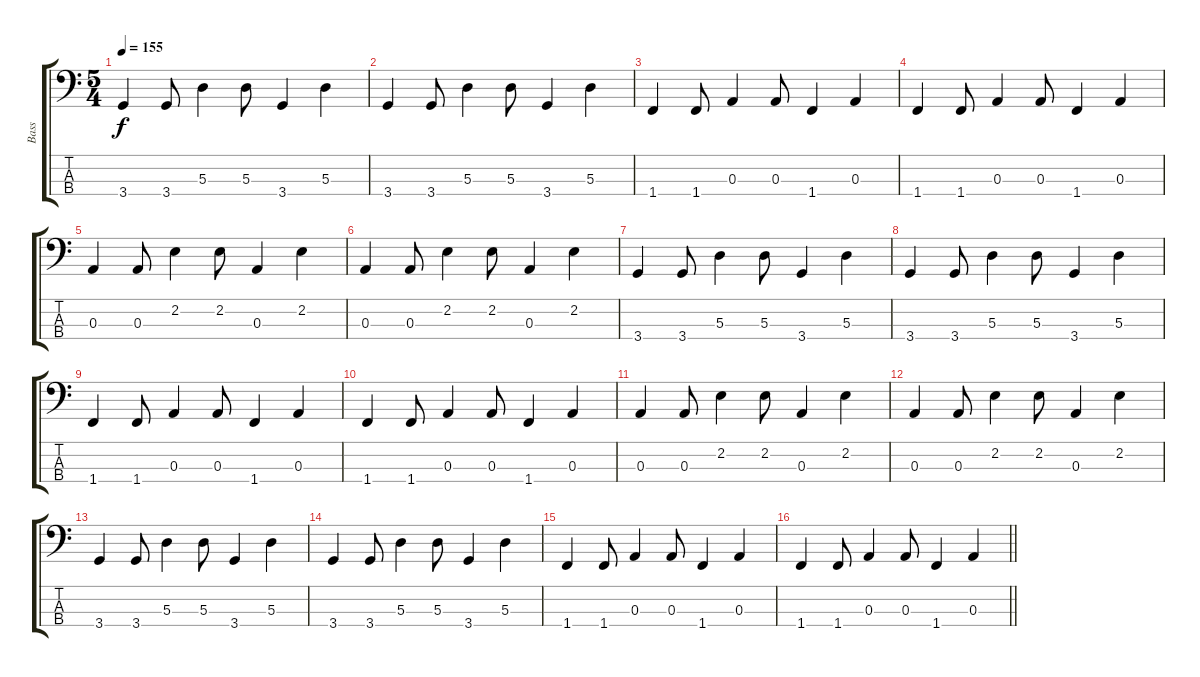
\track ("Bass" "Bass") {instrument electricbassfinger}
\staff {score tabs}
\tuning (G2 D2 A1 E1) {hide}
\ts (5 4)
\tempo 155
\clef f4
\ks c
3.4.4{dy f} 3.4.8 5.3.4 5.3.8 3.4.4 5.3.4 |
3.4.4 3.4.8 5.3.4 5.3.8 3.4.4 5.3.4 |
1.4.4 1.4.8 0.3.4 0.3.8 1.4.4 0.3.4 |
1.4.4 1.4.8 0.3.4 0.3.8 1.4.4 0.3.4 |
0.3.4 0.3.8 2.2.4 2.2.8 0.3.4 2.2.4 |
0.3.4 0.3.8 2.2.4 2.2.8 0.3.4 2.2.4 |
3.4.4 3.4.8 5.3.4 5.3.8 3.4.4 5.3.4 |
3.4.4 3.4.8 5.3.4 5.3.8 3.4.4 5.3.4 |
1.4.4 1.4.8 0.3.4 0.3.8 1.4.4 0.3.4 |
1.4.4 1.4.8 0.3.4 0.3.8 1.4.4 0.3.4 |
0.3.4 0.3.8 2.2.4 2.2.8 0.3.4 2.2.4 |
0.3.4 0.3.8 2.2.4 2.2.8 0.3.4 2.2.4 |
3.4.4 3.4.8 5.3.4 5.3.8 3.4.4 5.3.4 |
3.4.4 3.4.8 5.3.4 5.3.8 3.4.4 5.3.4 |
1.4.4 1.4.8 0.3.4 0.3.8 1.4.4 0.3.4 |
\barLineRight lightlight
1.4.4 1.4.8 0.3.4 0.3.8 1.4.4 0.3.4
